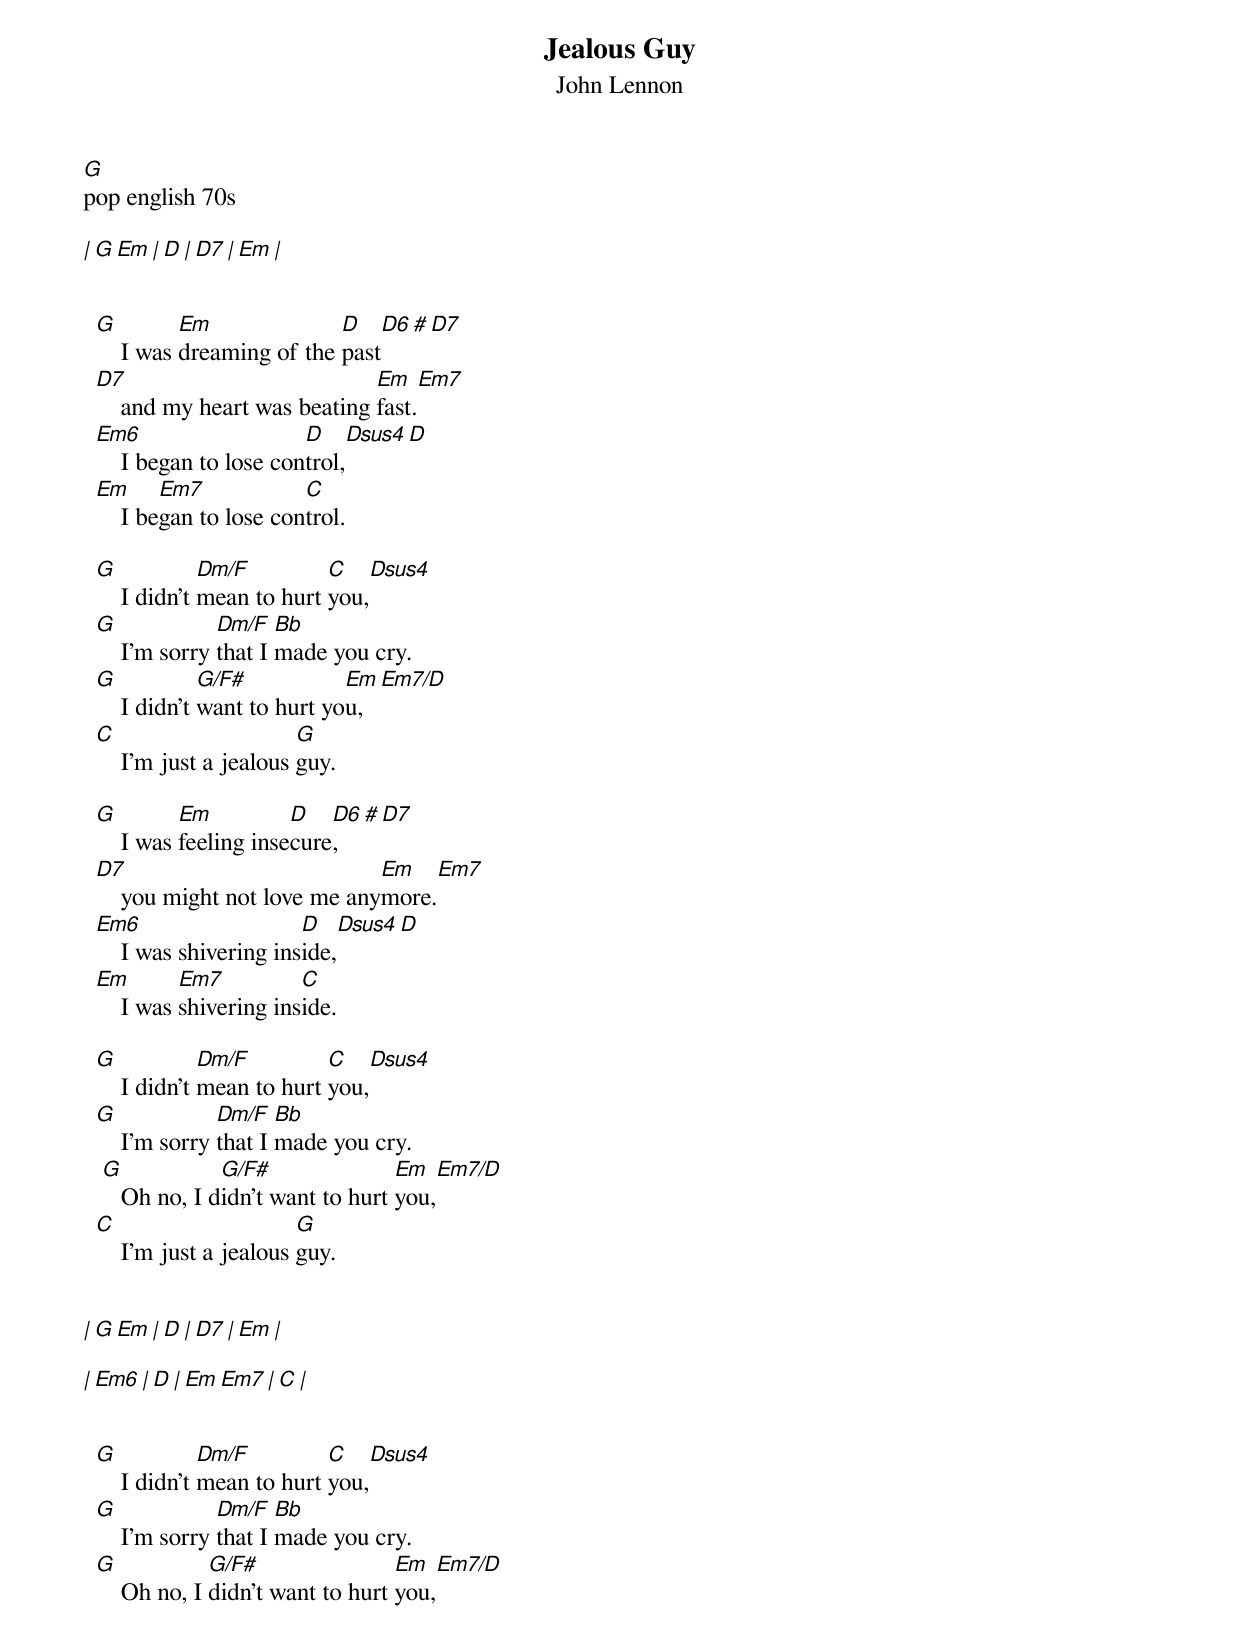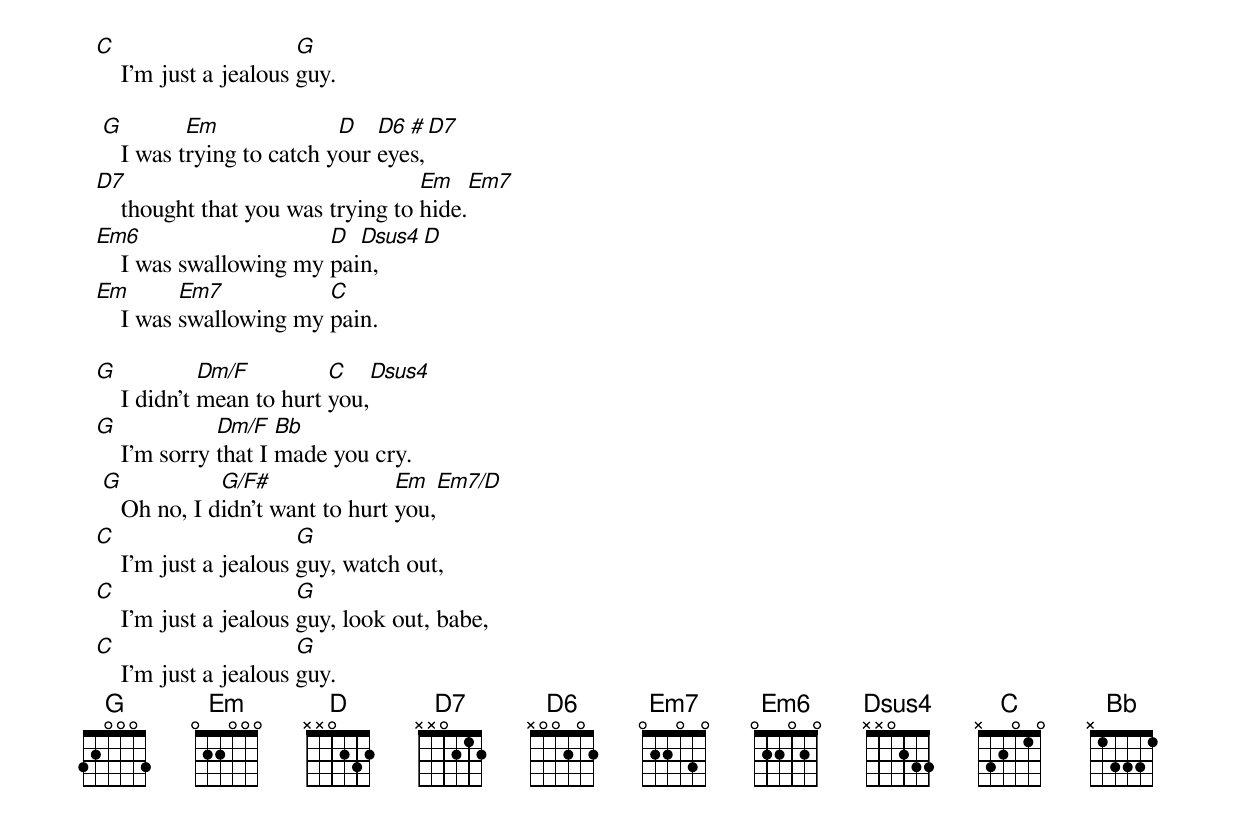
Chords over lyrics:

Jealous Guy
John Lennon
G
pop english 70s

| G    Em | D      | D7       | Em         |


  G         Em              D   D6 # D7
      I was dreaming of the past
  D7                           Em   Em7
      and my heart was beating fast.
  Em6                    D    Dsus4 D
      I began to lose control,
  Em      Em7            C
      I began to lose control.

  G            Dm/F         C   Dsus4
      I didn't mean to hurt you,
  G             Dm/F   Bb
      I'm sorry that I made you cry.
  G            G/F#           Em  Em7/D
      I didn't want to hurt you,
  C                      G
      I'm just a jealous guy.

  G         Em          D   D6 # D7
      I was feeling insecure,
  D7                           Em   Em7
      you might not love me anymore.
  Em6                    D    Dsus4 D
      I was shivering inside,
  Em        Em7          C
      I was shivering inside.

  G            Dm/F         C   Dsus4
      I didn't mean to hurt you,
  G             Dm/F   Bb
      I'm sorry that I made you cry.
   G            G/F#               Em   Em7/D
      Oh no, I didn't want to hurt you,
  C                      G
      I'm just a jealous guy.


| G    Em | D      | D7       | Em         |

| Em6     | D      | Em   Em7 | C          |


  G            Dm/F         C   Dsus4
      I didn't mean to hurt you,
  G             Dm/F   Bb
      I'm sorry that I made you cry.
  G            G/F#                Em  Em7/D
      Oh no, I didn't want to hurt you,
  C                      G
      I'm just a jealous guy.

   G         Em              D   D6 # D7
      I was trying to catch your eyes,
  D7                                 Em     Em7
      thought that you was trying to hide.
  Em6                     D  Dsus4  D
      I was swallowing my pain,
  Em        Em7           C
      I was swallowing my pain.

  G            Dm/F         C   Dsus4
      I didn't mean to hurt you,
  G             Dm/F   Bb
      I'm sorry that I made you cry.
   G            G/F#               Em  Em7/D
      Oh no, I didn't want to hurt you,
  C                      G
      I'm just a jealous guy, watch out,
  C                      G
      I'm just a jealous guy, look out, babe,
  C                      G
      I'm just a jealous guy.
